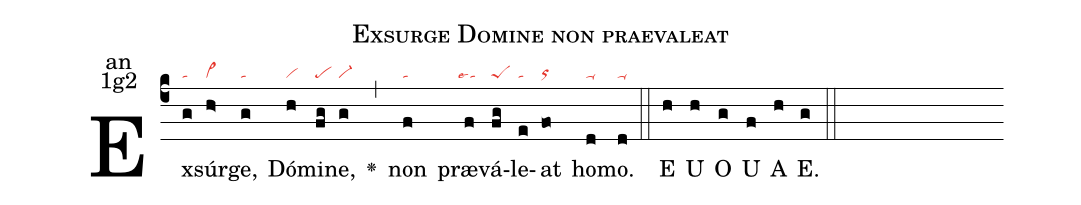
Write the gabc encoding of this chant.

name:Exsurge Domine non praevaleat;
office-part:an;
mode:1g2;
nabc-lines:1;
%%
(c4) Ex(g|ta)súr(h>|vi>)ge,(g|ta) Dó(h|vi)mi(fg|pe)ne,(g|vi-) <v>\greheightstar</v>(,) non(f|ta) præ(f|``talse1)vá(fg|peS)le(e|ta)at(fo|orhg) ho(d|ta-)mo.(d|ta-) (::) E(h) U(h) O(g) U(f) A(h) E.(g) (::)
